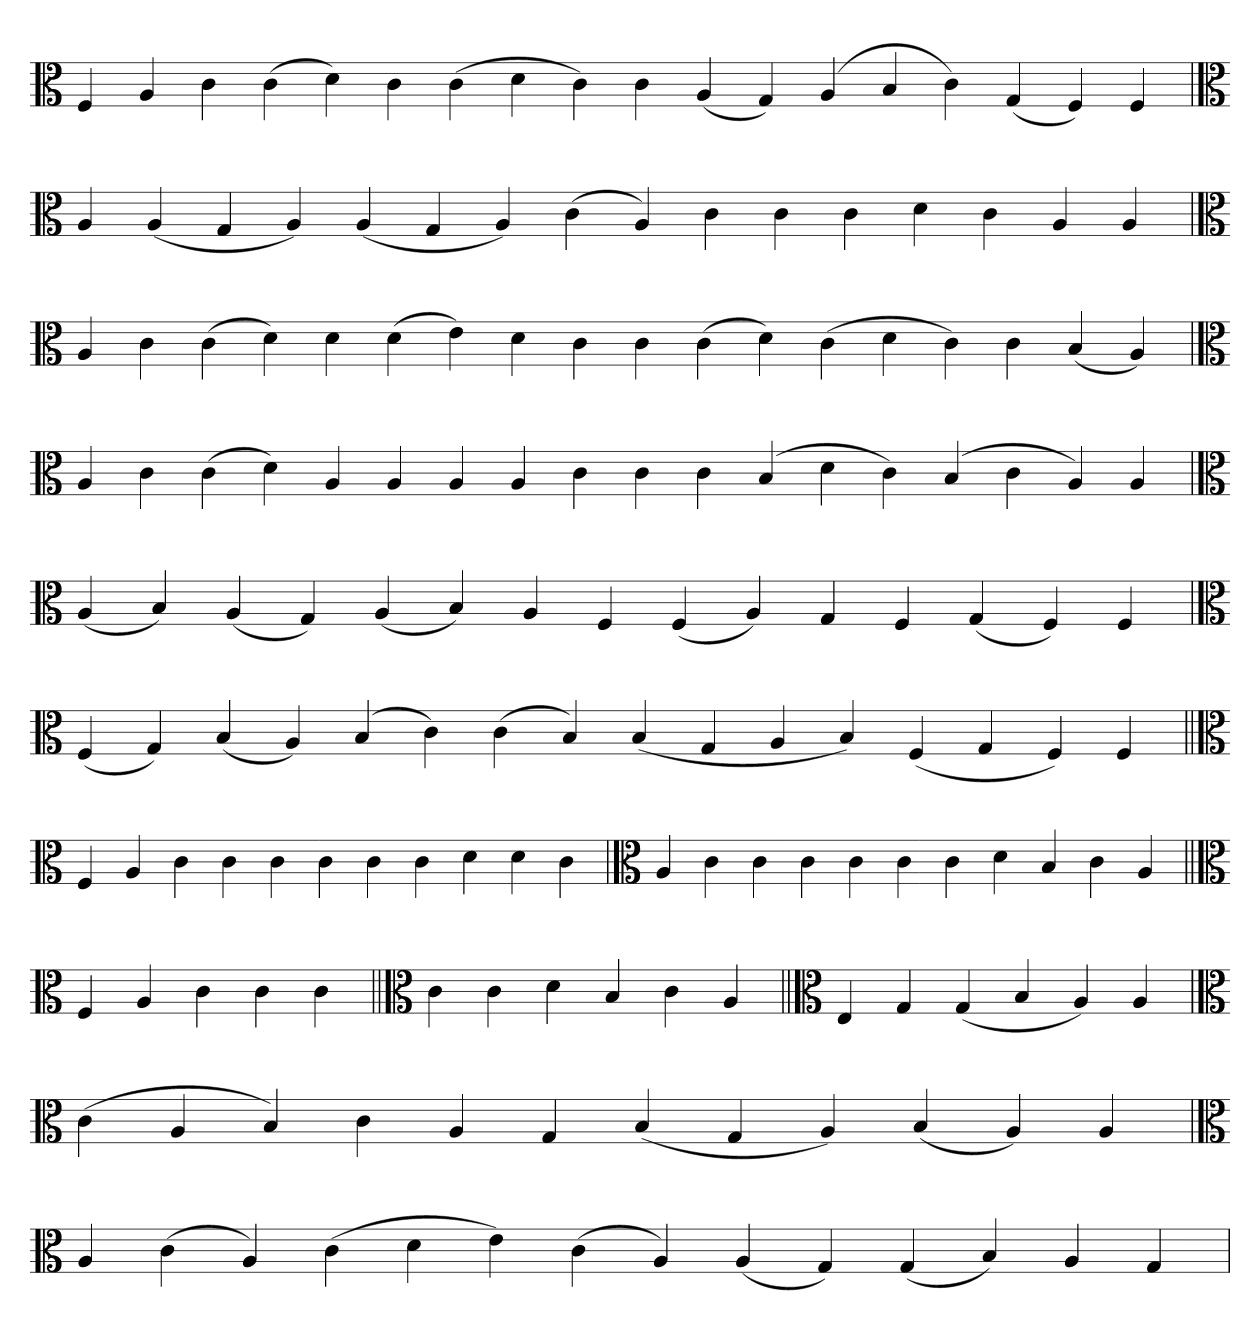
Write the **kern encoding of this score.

**kern
*part1
*staff1
*clefC3
=
4F
4A
4c
(4c
4d)
4c
(4c
4d
4c)
4c
(4A
4G)
(4A
4B
4c)
(4G
4F)
4F
=`
*clefC3
4A
(4A
4G
4A)
(4A
4G
4A)
(4c
4A)
4c
4c
4c
4d
4c
4A
4A
=
*clefC3
4A
4c
(4c
4d)
4d
(4d
4e)
4d
4c
4c
(4c
4d)
(4c
4d
4c)
4c
(4B
4A)
=
*clefC3
4A
4c
(4c
4d)
4A
4A
4A
4A
4c
4c
4c
(4B
4d
4c)
(4B
4c
4A)
4A
=`
*clefC3
(4A
4B)
(4A
4G)
(4A
4B)
4A
4F
(4F
4A)
4G
4F
(4G
4F)
4F
=`
*clefC3
(4F
4G)
(4B
4A)
(4B
4c)
(4c
4B)
(4B
4G
4A
4B)
(4F
4G
4F)
4F
=||
*clefC3
4F
4A
4c
4c
4c
4c
4c
4c
4d
4d
4c
=
*clefC3
4A
4c
4c
4c
4c
4c
4c
4d
4B
4c
4A
=||
*clefC3
4F
4A
4c
4c
4c
=||
*clefC3
4c
4c
4d
4B
4c
4A
=||
*clefC3
4E
4G
(4G
4B
4A)
4A
=`
*clefC3
(4c
4A
4B)
4c
4A
4G
(4B
4G
4A)
(4B
4A)
4A
='
*clefC3
4A
(4c
4A)
(4c
4d
4e)
(4c
4A)
(4A
4G)
(4G
4B)
4A
4G
=
*-
